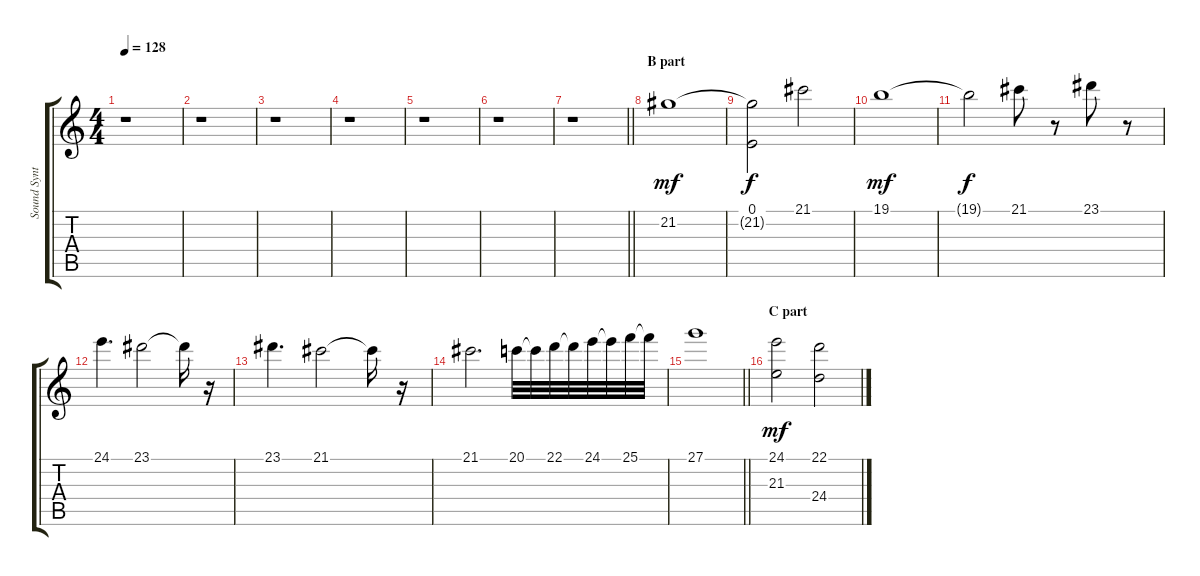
\track ("Sound Synth" "Sound Synt") {instrument pad3polysynth}
\staff {score tabs}
\tuning (E4 B3 G3 D3 A2 E2) {hide}
\ts (4 4)
\tempo 128
\clef g2
\ks c
r.1{dy f} |
r.1 |
r.1 |
r.1 |
r.1 |
r.1 |
\barLineRight lightlight
r.1 |
\section ("" "B part")
21.2.1{dy mf volume 14} |
(0.1 21.2{t}).2{dy f} 21.1.2 |
19.1.1{dy mf} |
19.1{t}.2{dy f} 21.1.8 r.8 23.1.8 r.8 |
24.1.4{d} 23.1.2 23.1{t}.16 r.16 |
23.1.4{d} 21.1.2 21.1{t}.16 r.16 |
21.1.2{d} 20.1.32 20.1{t}.32 22.1.32 22.1{t}.32 24.1.32 24.1{t}.32 25.1.32 25.1{t}.32 |
\barLineRight lightlight
27.1.1 |
\section ("" "C part")
(24.1 21.3).2{dy mf} (22.1 24.4).2
